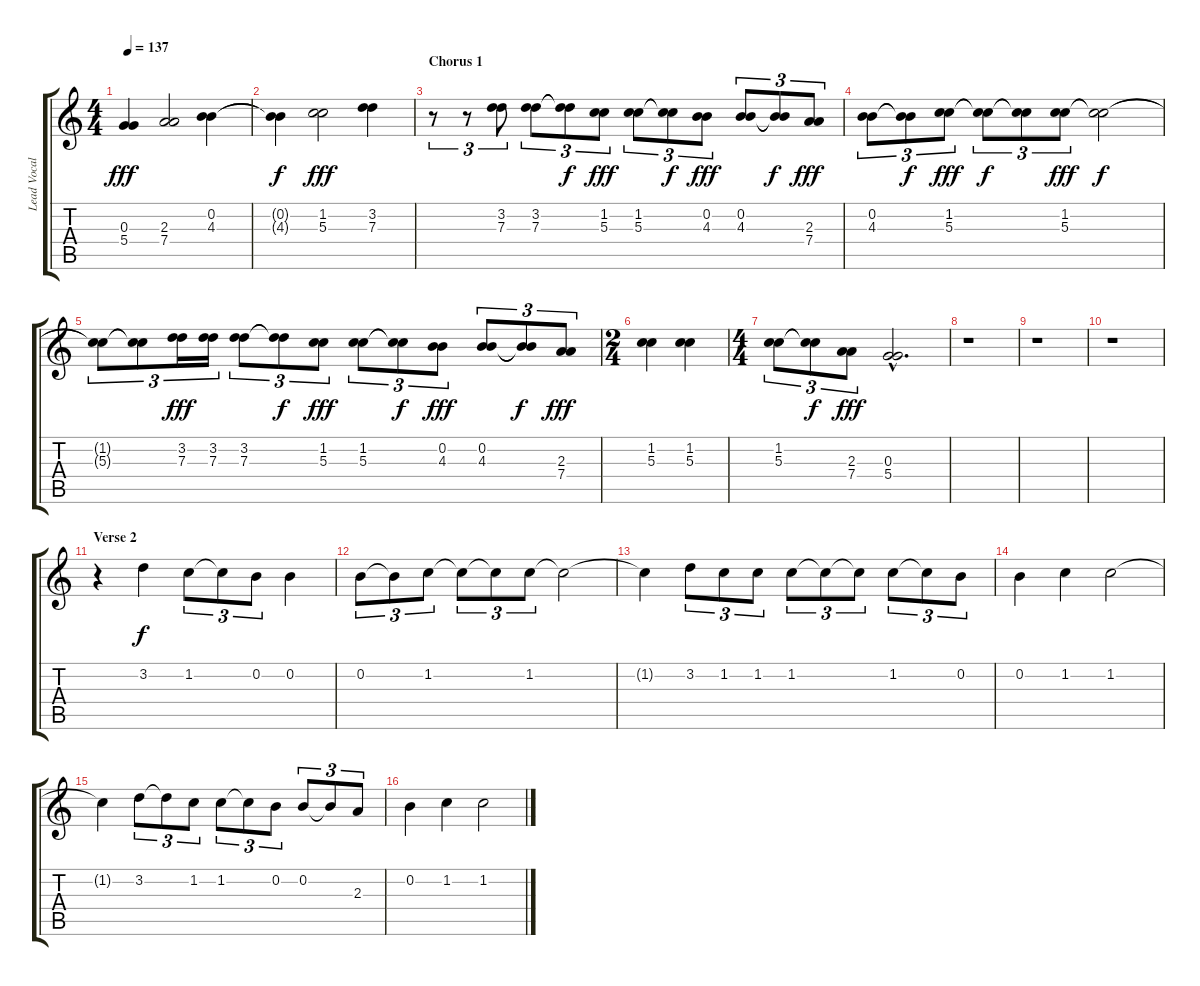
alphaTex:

\track ("Lead Vocals (Costello)" "Lead Vocal") {instrument electricguitarjazz}
\staff {score tabs}
\tuning (E4 B3 G3 D3 A2 E2) {hide}
\ts (4 4)
\tempo 137
\clef g2
\ks c
(0.3 5.4).4{dy fff} (2.3 7.4).2 (0.2 4.3).4 |
(0.2{t} 4.3{t}).4{dy f} (1.2 5.3).2{dy fff} (3.2 7.3).4 |
\section ("" "Chorus 1")
r.8{tu (3 2)} r.8{tu (3 2)} (3.2 7.3).8{tu (3 2)} (3.2 7.3).8{tu (3 2)} (3.2{t} 7.3{t}).8{tu (3 2) dy f} (1.2 5.3).8{tu (3 2) dy fff} (1.2 5.3).8{tu (3 2)} (1.2{t} 5.3{t}).8{tu (3 2) dy f} (0.2 4.3).8{tu (3 2) dy fff} (0.2 4.3).8{tu (3 2)} (0.2{t} 4.3{t}).8{tu (3 2) dy f} (2.3 7.4).8{tu (3 2) dy fff} |
(0.2 4.3).8{tu (3 2)} (0.2{t} 4.3{t}).8{tu (3 2) dy f} (1.2 5.3).8{tu (3 2) dy fff} (1.2{t} 5.3{t}).8{tu (3 2) dy f} (1.2{t} 5.3{t}).8{tu (3 2)} (1.2 5.3).8{tu (3 2) dy fff} (1.2{t} 5.3{t}).2{dy f} |
(1.2{t} 5.3{t}).8{tu (3 2)} (1.2{t} 5.3{t}).8{tu (3 2)} (3.2 7.3).16{tu (3 2) dy fff} (3.2 7.3).16{tu (3 2)} (3.2 7.3).8{tu (3 2)} (3.2{t} 7.3{t}).8{tu (3 2) dy f} (1.2 5.3).8{tu (3 2) dy fff} (1.2 5.3).8{tu (3 2)} (1.2{t} 5.3{t}).8{tu (3 2) dy f} (0.2 4.3).8{tu (3 2) dy fff} (0.2 4.3).8{tu (3 2)} (0.2{t} 4.3{t}).8{tu (3 2) dy f} (2.3 7.4).8{tu (3 2) dy fff} |
\ts (2 4)
(1.2 5.3).4 (1.2 5.3).4 |
\ts (4 4)
(1.2 5.3).8{tu (3 2)} (1.2{t} 5.3{t}).8{tu (3 2) dy f} (2.3 7.4).8{tu (3 2) dy fff} (0.3{hac} 5.4{hac}).2{d volume 2} |
r.1 |
r.1 |
r.1 |
\section ("" "Verse 2")
r.4{volume 16} 3.2.4{dy f} 1.2.8{tu (3 2)} 1.2{t}.8{tu (3 2)} 0.2.8{tu (3 2)} 0.2.4 |
0.2.8{tu (3 2)} 0.2{t}.8{tu (3 2)} 1.2.8{tu (3 2)} 1.2{t}.8{tu (3 2)} 1.2{t}.8{tu (3 2)} 1.2.8{tu (3 2)} 1.2{t}.2 |
1.2{t}.4 3.2.8{tu (3 2)} 1.2.8{tu (3 2)} 1.2.8{tu (3 2)} 1.2.8{tu (3 2)} 1.2{t}.8{tu (3 2)} 1.2{t}.8{tu (3 2)} 1.2.8{tu (3 2)} 1.2{t}.8{tu (3 2)} 0.2.8{tu (3 2)} |
0.2.4 1.2.4 1.2.2 |
1.2{t}.4 3.2.8{tu (3 2)} 3.2{t}.8{tu (3 2)} 1.2.8{tu (3 2)} 1.2.8{tu (3 2)} 1.2{t}.8{tu (3 2)} 0.2.8{tu (3 2)} 0.2.8{tu (3 2)} 0.2{t}.8{tu (3 2)} 2.3.8{tu (3 2)} |
0.2.4 1.2.4 1.2.2
